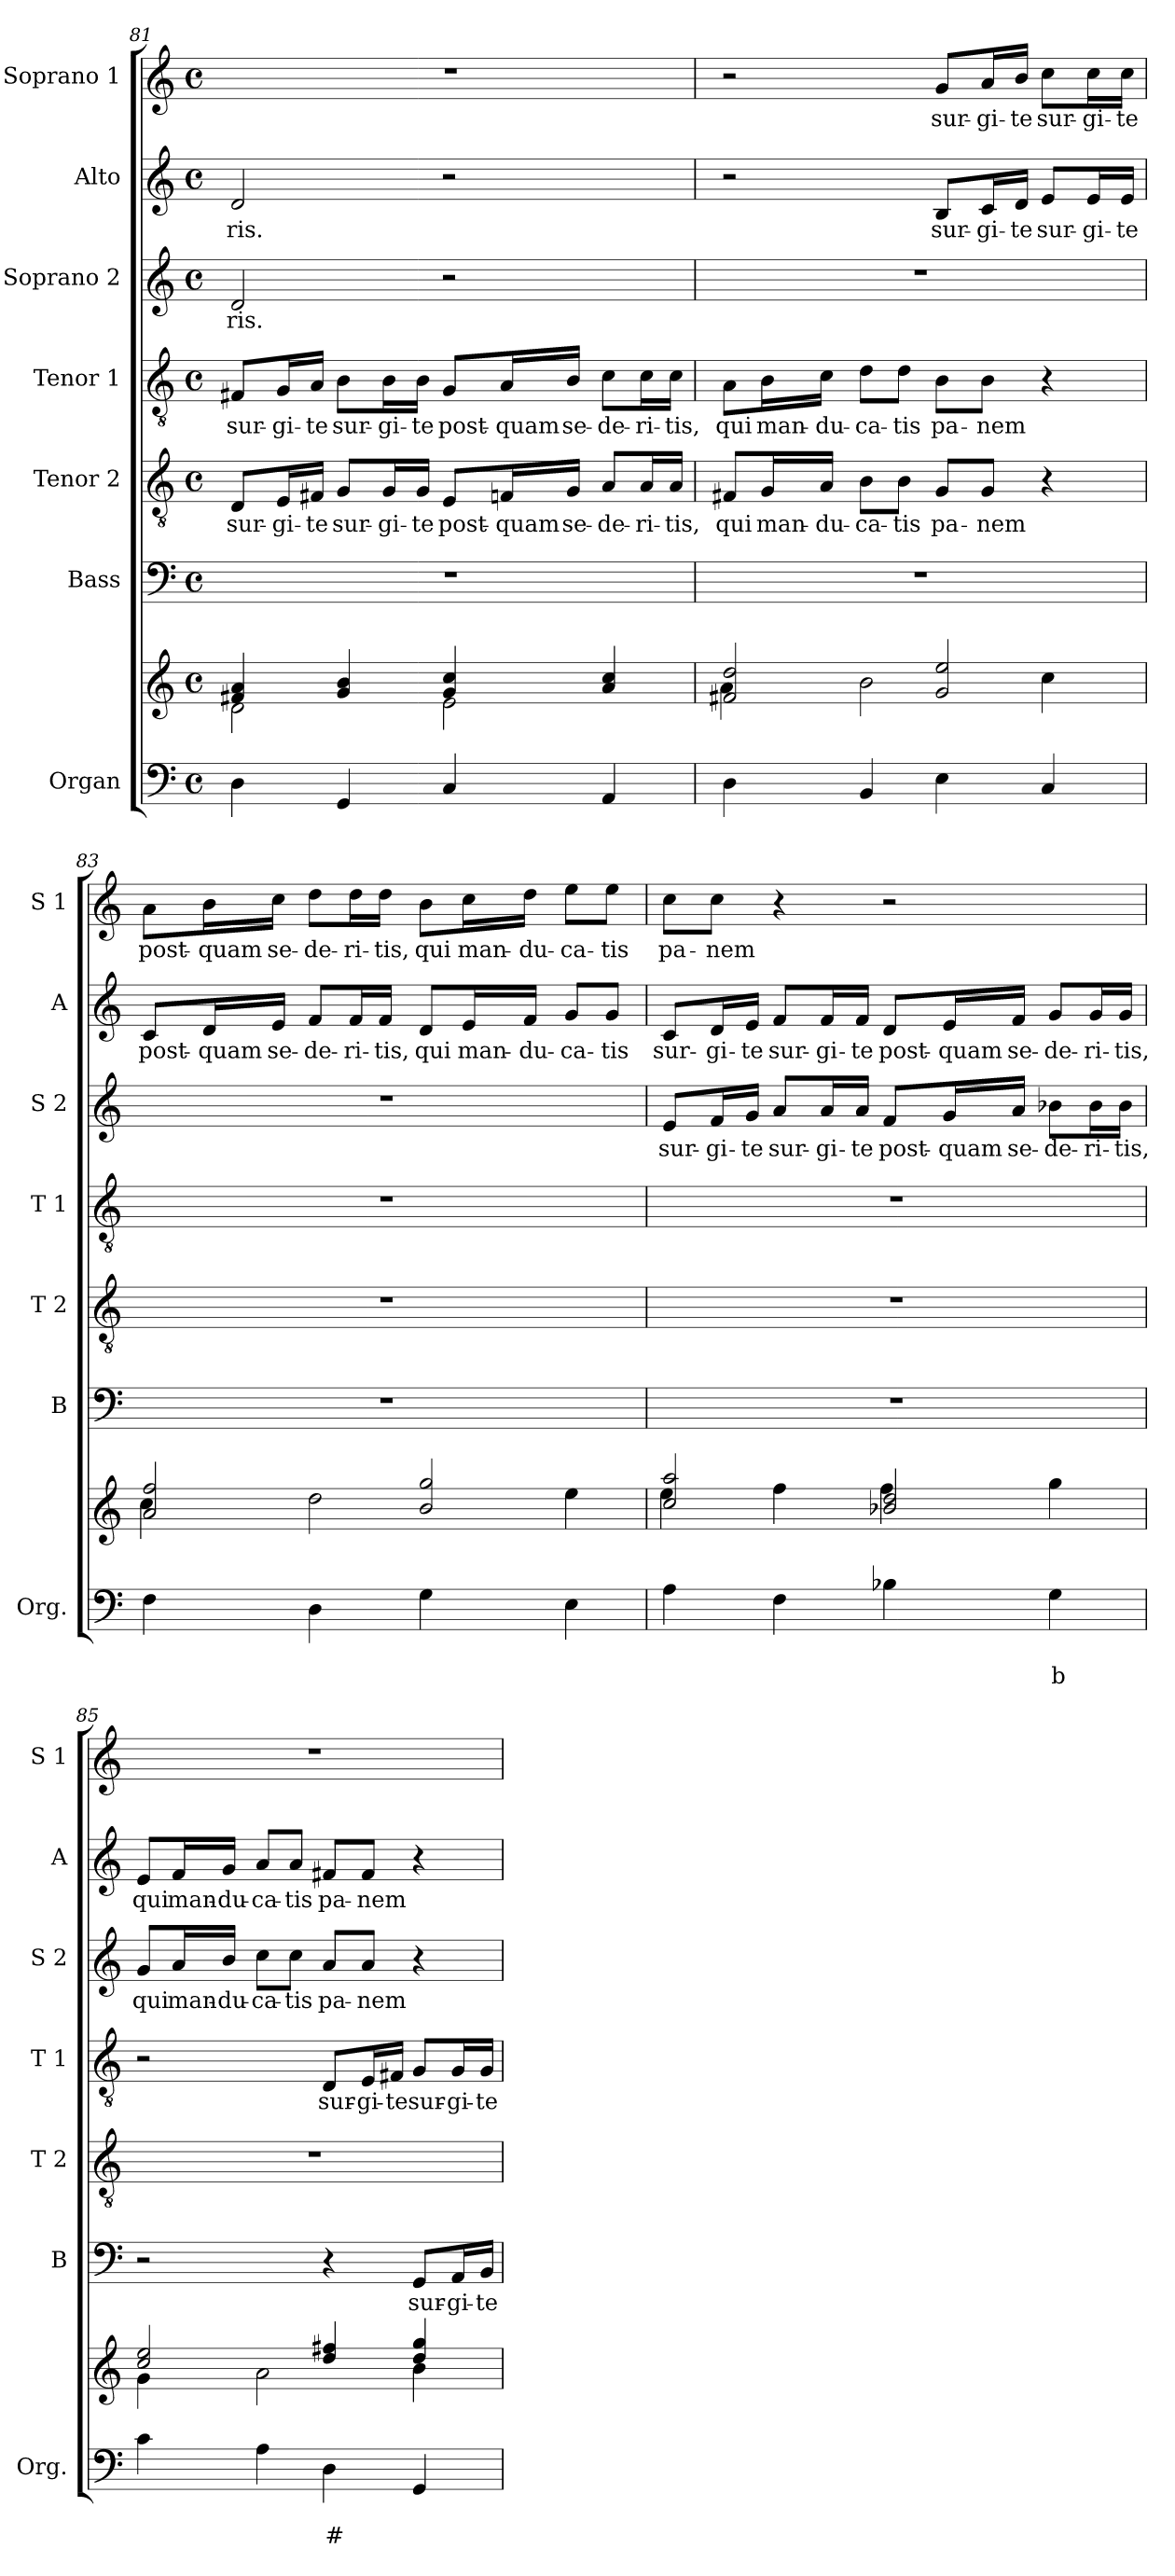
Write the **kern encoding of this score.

**kern	**text	**text	**kern	**kern	**text	**kern	**text	**kern	**text	**kern	**text	**kern	**text	**kern	**text
*part7	*part7	*part7	*part7	*part6	*part6	*part5	*part5	*part4	*part4	*part3	*part3	*part2	*part2	*part1	*part1
*staff8	*staff8	*staff8	*staff7	*staff6	*staff6	*staff5	*staff5	*staff4	*staff4	*staff3	*staff3	*staff2	*staff2	*staff1	*staff1
*I"Organ	*	*	*	*I"Bass	*	*I"Tenor 2	*	*I"Tenor 1	*	*I"Soprano 2	*	*I"Alto	*	*I"Soprano 1	*
*I'Org.	*	*	*	*I'B	*	*I'T 2	*	*I'T 1	*	*I'S 2	*	*I'A	*	*I'S 1	*
*clefF4	*	*	*clefG2	*clefF4	*	*clefGv2	*	*clefGv2	*	*clefG2	*	*clefG2	*	*clefG2	*
*k[]	*	*	*k[]	*k[]	*	*k[]	*	*k[]	*	*k[]	*	*k[]	*	*k[]	*
*C:	*	*	*C:	*C:	*	*C:	*	*C:	*	*C:	*	*C:	*	*C:	*
*M4/4	*	*	*M4/4	*M4/4	*	*M4/4	*	*M4/4	*	*M4/4	*	*M4/4	*	*M4/4	*
*met(c)	*	*	*met(c)	*met(c)	*	*met(c)	*	*met(c)	*	*met(c)	*	*met(c)	*	*met(c)	*
=81	=81	=81	=81	=81	=81	=81	=81	=81	=81	=81	=81	=81	=81	=81	=81
*	*	*	*^	*	*	*	*	*	*	*	*	*	*	*	*
!	!	!	!	!	!	!	!	!LO:LY:b	!	!LO:LY:b	!	!LO:LY:b	!	!LO:LY:b	!	!
4D\	.	.	4f#X!/ 4a!/	2d!\	1r	.	8D/L	sur-	8F#X/L	sur-	2d/	-ris.	2d/	-ris.	1r	.
!	!	!	!	!	!	!	!	!LO:LY:b	!	!LO:LY:b	!	!	!	!	!	!
.	.	.	.	.	.	.	16E/L	-gi-	16G/L	-gi-	.	.	.	.	.	.
!	!	!	!	!	!	!	!	!LO:LY:b	!	!LO:LY:b	!	!	!	!	!	!
.	.	.	.	.	.	.	16F#X/JJ	-te	16A/JJ	-te	.	.	.	.	.	.
!	!	!	!	!	!	!	!	!LO:LY:b	!	!LO:LY:b	!	!	!	!	!	!
4GG/	.	.	4g!/ 4b!/	.	.	.	8G/L	sur-	8B\L	sur-	.	.	.	.	.	.
!	!	!	!	!	!	!	!	!LO:LY:b	!	!LO:LY:b	!	!	!	!	!	!
.	.	.	.	.	.	.	16G/L	-gi-	16B\L	-gi-	.	.	.	.	.	.
!	!	!	!	!	!	!	!	!LO:LY:b	!	!LO:LY:b	!	!	!	!	!	!
.	.	.	.	.	.	.	16G/JJ	-te	16B\JJ	-te	.	.	.	.	.	.
!	!	!	!	!	!	!	!	!LO:LY:b	!	!LO:LY:b	!	!	!	!	!	!
4C/	.	.	4g!/ 4cc!/	2e!\	.	.	8E/L	post-	8G/L	post-	2r	.	2r	.	.	.
!	!	!	!	!	!	!	!	!LO:LY:b	!	!LO:LY:b	!	!	!	!	!	!
.	.	.	.	.	.	.	16Fn/L	-quam	16A/L	-quam	.	.	.	.	.	.
!	!	!	!	!	!	!	!	!LO:LY:b	!	!LO:LY:b	!	!	!	!	!	!
.	.	.	.	.	.	.	16G/JJ	se-	16B/JJ	se-	.	.	.	.	.	.
!	!	!	!	!	!	!	!	!LO:LY:b	!	!LO:LY:b	!	!	!	!	!	!
4AA/	.	.	4a!/ 4cc!/	.	.	.	8A/L	-de-	8c\L	-de-	.	.	.	.	.	.
!	!	!	!	!	!	!	!	!LO:LY:b	!	!LO:LY:b	!	!	!	!	!	!
.	.	.	.	.	.	.	16A/L	-ri-	16c\L	-ri-	.	.	.	.	.	.
!	!	!	!	!	!	!	!	!LO:LY:b	!	!LO:LY:b	!	!	!	!	!	!
.	.	.	.	.	.	.	16A/JJ	-tis,	16c\JJ	-tis,	.	.	.	.	.	.
=82	=82	=82	=82	=82	=82	=82	=82	=82	=82	=82	=82	=82	=82	=82	=82	=82
!	!	!	!	!	!	!	!	!LO:LY:b	!	!LO:LY:b	!	!	!	!	!	!
4D\	.	.	2f#X!/ 2dd!/	4a!\	1r	.	8F#X/L	qui	8A\L	qui	1r	.	2r	.	2r	.
!	!	!	!	!	!	!	!	!LO:LY:b	!	!LO:LY:b	!	!	!	!	!	!
.	.	.	.	.	.	.	16G/L	man-	16B\L	man-	.	.	.	.	.	.
!	!	!	!	!	!	!	!	!LO:LY:b	!	!LO:LY:b	!	!	!	!	!	!
.	.	.	.	.	.	.	16A/JJ	-du-	16c\JJ	-du-	.	.	.	.	.	.
!	!	!	!	!	!	!	!	!LO:LY:b	!	!LO:LY:b	!	!	!	!	!	!
4BB/	.	.	.	2b!\	.	.	8B\L	-ca-	8d\L	-ca-	.	.	.	.	.	.
!	!	!	!	!	!	!	!	!LO:LY:b	!	!LO:LY:b	!	!	!	!	!	!
.	.	.	.	.	.	.	8B\J	-tis	8d\J	-tis	.	.	.	.	.	.
!	!	!	!	!	!	!	!	!LO:LY:b	!	!LO:LY:b	!	!	!	!LO:LY:b	!	!LO:LY:b
4E\	.	.	2g!/ 2ee!/	.	.	.	8G/L	pa-	8B\L	pa-	.	.	8B/L	sur-	8g/L	sur-
!	!	!	!	!	!	!	!	!LO:LY:b	!	!LO:LY:b	!	!	!	!LO:LY:b	!	!LO:LY:b
.	.	.	.	.	.	.	8G/J	-nem	8B\J	-nem	.	.	16c/L	-gi-	16a/L	-gi-
!	!	!	!	!	!	!	!	!	!	!	!	!	!	!LO:LY:b	!	!LO:LY:b
.	.	.	.	.	.	.	.	.	.	.	.	.	16d/JJ	-te	16b/JJ	-te
!	!	!	!	!	!	!	!	!	!	!	!	!	!	!LO:LY:b	!	!LO:LY:b
4C/	.	.	.	4cc!\	.	.	4r	.	4r	.	.	.	8e/L	sur-	8cc\L	sur-
!	!	!	!	!	!	!	!	!	!	!	!	!	!	!LO:LY:b	!	!LO:LY:b
.	.	.	.	.	.	.	.	.	.	.	.	.	16e/L	-gi-	16cc\L	-gi-
!	!	!	!	!	!	!	!	!	!	!	!	!	!	!LO:LY:b	!	!LO:LY:b
.	.	.	.	.	.	.	.	.	.	.	.	.	16e/JJ	-te	16cc\JJ	-te
!!LO:LB:g=z
=83	=83	=83	=83	=83	=83	=83	=83	=83	=83	=83	=83	=83	=83	=83	=83	=83
!	!	!	!	!	!	!	!	!	!	!	!	!	!	!LO:LY:b	!	!LO:LY:b
4F\	.	.	2a!/ 2ff!/	4cc!\	1r	.	1r	.	1r	.	1r	.	8c/L	post-	8a\L	post-
!	!	!	!	!	!	!	!	!	!	!	!	!	!	!LO:LY:b	!	!LO:LY:b
.	.	.	.	.	.	.	.	.	.	.	.	.	16d/L	-quam	16b\L	-quam
!	!	!	!	!	!	!	!	!	!	!	!	!	!	!LO:LY:b	!	!LO:LY:b
.	.	.	.	.	.	.	.	.	.	.	.	.	16e/JJ	se-	16cc\JJ	se-
!	!	!	!	!	!	!	!	!	!	!	!	!	!	!LO:LY:b	!	!LO:LY:b
4D\	.	.	.	2dd!\	.	.	.	.	.	.	.	.	8f/L	-de-	8dd\L	-de-
!	!	!	!	!	!	!	!	!	!	!	!	!	!	!LO:LY:b	!	!LO:LY:b
.	.	.	.	.	.	.	.	.	.	.	.	.	16f/L	-ri-	16dd\L	-ri-
!	!	!	!	!	!	!	!	!	!	!	!	!	!	!LO:LY:b	!	!LO:LY:b
.	.	.	.	.	.	.	.	.	.	.	.	.	16f/JJ	-tis,	16dd\JJ	-tis,
!	!	!	!	!	!	!	!	!	!	!	!	!	!	!LO:LY:b	!	!LO:LY:b
4G\	.	.	2b!/ 2gg!/	.	.	.	.	.	.	.	.	.	8d/L	qui	8b\L	qui
!	!	!	!	!	!	!	!	!	!	!	!	!	!	!LO:LY:b	!	!LO:LY:b
.	.	.	.	.	.	.	.	.	.	.	.	.	16e/L	man-	16cc\L	man-
!	!	!	!	!	!	!	!	!	!	!	!	!	!	!LO:LY:b	!	!LO:LY:b
.	.	.	.	.	.	.	.	.	.	.	.	.	16f/JJ	-du-	16dd\JJ	-du-
!	!	!	!	!	!	!	!	!	!	!	!	!	!	!LO:LY:b	!	!LO:LY:b
4E\	.	.	.	4ee!\	.	.	.	.	.	.	.	.	8g/L	-ca-	8ee\L	-ca-
!	!	!	!	!	!	!	!	!	!	!	!	!	!	!LO:LY:b	!	!LO:LY:b
.	.	.	.	.	.	.	.	.	.	.	.	.	8g/J	-tis	8ee\J	-tis
=84	=84	=84	=84	=84	=84	=84	=84	=84	=84	=84	=84	=84	=84	=84	=84	=84
!	!	!	!	!	!	!	!	!	!	!	!	!LO:LY:b	!	!LO:LY:b	!	!LO:LY:b
4A\	.	.	2cc!/ 2aa!/	4ee!\	1r	.	1r	.	1r	.	8e/L	sur-	8c/L	sur-	8cc\L	pa-
!	!	!	!	!	!	!	!	!	!	!	!	!LO:LY:b	!	!LO:LY:b	!	!LO:LY:b
.	.	.	.	.	.	.	.	.	.	.	16f/L	-gi-	16d/L	-gi-	8cc\J	-nem
!	!	!	!	!	!	!	!	!	!	!	!	!LO:LY:b	!	!LO:LY:b	!	!
.	.	.	.	.	.	.	.	.	.	.	16g/JJ	-te	16e/JJ	-te	.	.
!	!	!	!	!	!	!	!	!	!	!	!	!LO:LY:b	!	!LO:LY:b	!	!
4F\	.	.	.	4ff!\	.	.	.	.	.	.	8a/L	sur-	8f/L	sur-	4r	.
!	!	!	!	!	!	!	!	!	!	!	!	!LO:LY:b	!	!LO:LY:b	!	!
.	.	.	.	.	.	.	.	.	.	.	16a/L	-gi-	16f/L	-gi-	.	.
!	!	!	!	!	!	!	!	!	!	!	!	!LO:LY:b	!	!LO:LY:b	!	!
.	.	.	.	.	.	.	.	.	.	.	16a/JJ	-te	16f/JJ	-te	.	.
!	!	!	!	!	!	!	!	!	!	!	!	!LO:LY:b	!	!LO:LY:b	!	!
4B-X\	.	.	2b-X!/ 2dd!/	4ff!\	.	.	.	.	.	.	8f/L	post-	8d/L	post-	2r	.
!	!	!	!	!	!	!	!	!	!	!	!	!LO:LY:b	!	!LO:LY:b	!	!
.	.	.	.	.	.	.	.	.	.	.	16g/L	-quam	16e/L	-quam	.	.
!	!	!	!	!	!	!	!	!	!	!	!	!LO:LY:b	!	!LO:LY:b	!	!
.	.	.	.	.	.	.	.	.	.	.	16a/JJ	se-	16f/JJ	se-	.	.
!	!	!LO:LY:b	!	!	!	!	!	!	!	!	!	!LO:LY:b	!	!LO:LY:b	!	!
4G\	.	b	.	4gg!\	.	.	.	.	.	.	8b-X\L	-de-	8g/L	-de-	.	.
!	!	!	!	!	!	!	!	!	!	!	!	!LO:LY:b	!	!LO:LY:b	!	!
.	.	.	.	.	.	.	.	.	.	.	16b-\L	-ri-	16g/L	-ri-	.	.
!	!	!	!	!	!	!	!	!	!	!	!	!LO:LY:b	!	!LO:LY:b	!	!
.	.	.	.	.	.	.	.	.	.	.	16b-\JJ	-tis,	16g/JJ	-tis,	.	.
!!LO:PB:g=z
=85	=85	=85	=85	=85	=85	=85	=85	=85	=85	=85	=85	=85	=85	=85	=85	=85
!	!	!	!	!	!	!	!	!	!	!	!	!LO:LY:b	!	!LO:LY:b	!	!
4c\	.	.	2cc!/ 2ee!/	4g!\	2r	.	1r	.	2r	.	8g/L	qui	8e/L	qui	1r	.
!	!	!	!	!	!	!	!	!	!	!	!	!LO:LY:b	!	!LO:LY:b	!	!
.	.	.	.	.	.	.	.	.	.	.	16a/L	man-	16f/L	man-	.	.
!	!	!	!	!	!	!	!	!	!	!	!	!LO:LY:b	!	!LO:LY:b	!	!
.	.	.	.	.	.	.	.	.	.	.	16b/JJ	-du-	16g/JJ	-du-	.	.
!	!	!	!	!	!	!	!	!	!	!	!	!LO:LY:b	!	!LO:LY:b	!	!
4A\	.	.	.	2a!\	.	.	.	.	.	.	8cc\L	-ca-	8a/L	-ca-	.	.
!	!	!	!	!	!	!	!	!	!	!	!	!LO:LY:b	!	!LO:LY:b	!	!
.	.	.	.	.	.	.	.	.	.	.	8cc\J	-tis	8a/J	-tis	.	.
!	!	!LO:LY:b	!	!	!	!	!	!	!	!LO:LY:b	!	!LO:LY:b	!	!LO:LY:b	!	!
4D\	.	#	4dd!/ 4ff#X!/	.	4r	.	.	.	8D/L	sur-	8a/L	pa-	8f#X/L	pa-	.	.
!	!	!	!	!	!	!	!	!	!	!LO:LY:b	!	!LO:LY:b	!	!LO:LY:b	!	!
.	.	.	.	.	.	.	.	.	16E/L	-gi-	8a/J	-nem	8f#/J	-nem	.	.
!	!	!	!	!	!	!	!	!	!	!LO:LY:b	!	!	!	!	!	!
.	.	.	.	.	.	.	.	.	16F#X/JJ	-te	.	.	.	.	.	.
!	!	!	!	!	!	!LO:LY:b	!	!	!	!LO:LY:b	!	!	!	!	!	!
4GG/	.	.	4dd!/ 4gg!/	4b!\	8GG/L	sur-	.	.	8G/L	sur-	4r	.	4r	.	.	.
!	!	!	!	!	!	!LO:LY:b	!	!	!	!LO:LY:b	!	!	!	!	!	!
.	.	.	.	.	16AA/L	-gi-	.	.	16G/L	-gi-	.	.	.	.	.	.
!	!	!	!	!	!	!LO:LY:b	!	!	!	!LO:LY:b	!	!	!	!	!	!
.	.	.	.	.	16BB/JJ	-te	.	.	16G/JJ	-te	.	.	.	.	.	.
*	*	*	*v	*v	*	*	*	*	*	*	*	*	*	*	*	*
=	=	=	=	=	=	=	=	=	=	=	=	=	=	=	=
*-	*-	*-	*-	*-	*-	*-	*-	*-	*-	*-	*-	*-	*-	*-	*-
